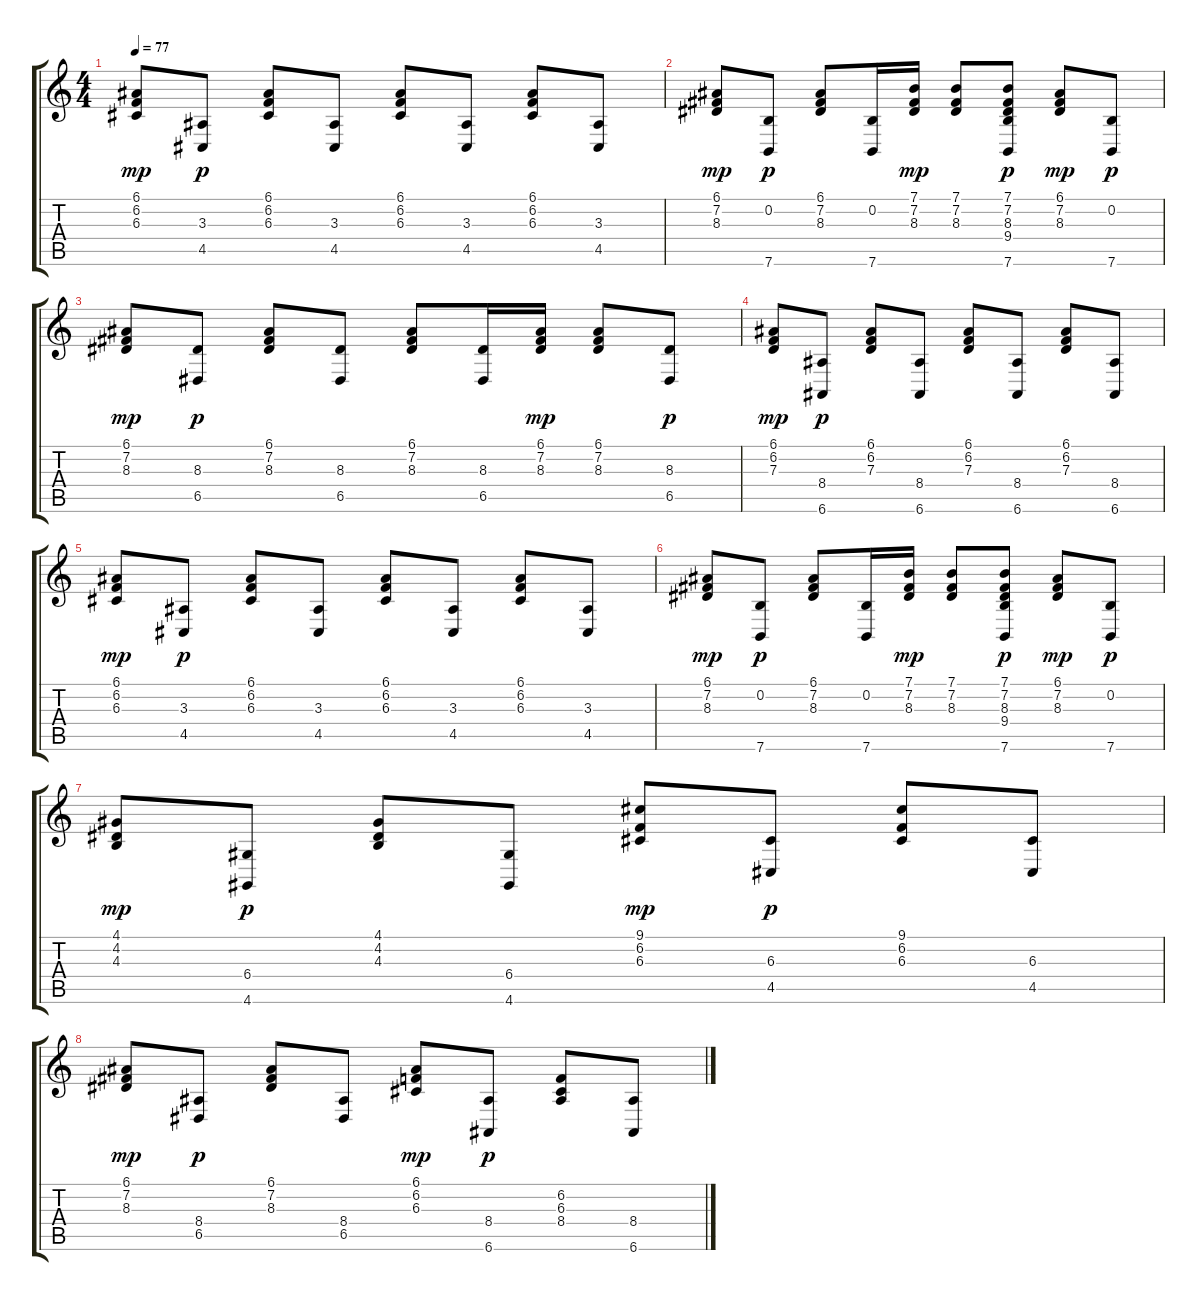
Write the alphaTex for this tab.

\track "" {instrument acousticgrandpiano}
\staff {score tabs}
\tuning (E4 B3 G3 D3 A2 E2) {hide}
\ts (4 4)
\tempo 77
\clef g2
\ks c
(6.1 6.2 6.3).8{dy mp} (3.3 4.5).8{dy p} (6.1 6.2 6.3).8 (3.3 4.5).8 (6.1 6.2 6.3).8 (3.3 4.5).8 (6.1 6.2 6.3).8 (3.3 4.5).8 |
(6.1 7.2 8.3).8{dy mp} (0.2 7.6).8{dy p} (6.1 7.2 8.3).8 (0.2 7.6).16 (7.1 7.2 8.3).16{dy mp} (7.1 7.2 8.3).8 (7.1 7.2 8.3 9.4 7.6).8{dy p} (6.1 7.2 8.3).8{dy mp} (0.2 7.6).8{dy p} |
(6.1 7.2 8.3).8{dy mp} (8.3 6.5).8{dy p} (6.1 7.2 8.3).8 (8.3 6.5).8 (6.1 7.2 8.3).8 (8.3 6.5).16 (6.1 7.2 8.3).16{dy mp} (6.1 7.2 8.3).8 (8.3 6.5).8{dy p} |
(6.1 6.2 7.3).8{dy mp} (8.4 6.6).8{dy p} (6.1 6.2 7.3).8 (8.4 6.6).8 (6.1 6.2 7.3).8 (8.4 6.6).8 (6.1 6.2 7.3).8 (8.4 6.6).8 |
(6.1 6.2 6.3).8{dy mp} (3.3 4.5).8{dy p} (6.1 6.2 6.3).8 (3.3 4.5).8 (6.1 6.2 6.3).8 (3.3 4.5).8 (6.1 6.2 6.3).8 (3.3 4.5).8 |
(6.1 7.2 8.3).8{dy mp} (0.2 7.6).8{dy p} (6.1 7.2 8.3).8 (0.2 7.6).16 (7.1 7.2 8.3).16{dy mp} (7.1 7.2 8.3).8 (7.1 7.2 8.3 9.4 7.6).8{dy p} (6.1 7.2 8.3).8{dy mp} (0.2 7.6).8{dy p} |
(4.1 4.2 4.3).8{dy mp} (6.4 4.6).8{dy p} (4.1 4.2 4.3).8 (6.4 4.6).8 (9.1 6.2 6.3).8{dy mp} (6.3 4.5).8{dy p} (9.1 6.2 6.3).8 (6.3 4.5).8 |
(6.1 7.2 8.3).8{dy mp} (8.4 6.5).8{dy p} (6.1 7.2 8.3).8 (8.4 6.5).8 (6.1 6.2 6.3).8{dy mp} (8.4 6.6).8{dy p} (6.2 6.3 8.4).8 (8.4 6.6).8
